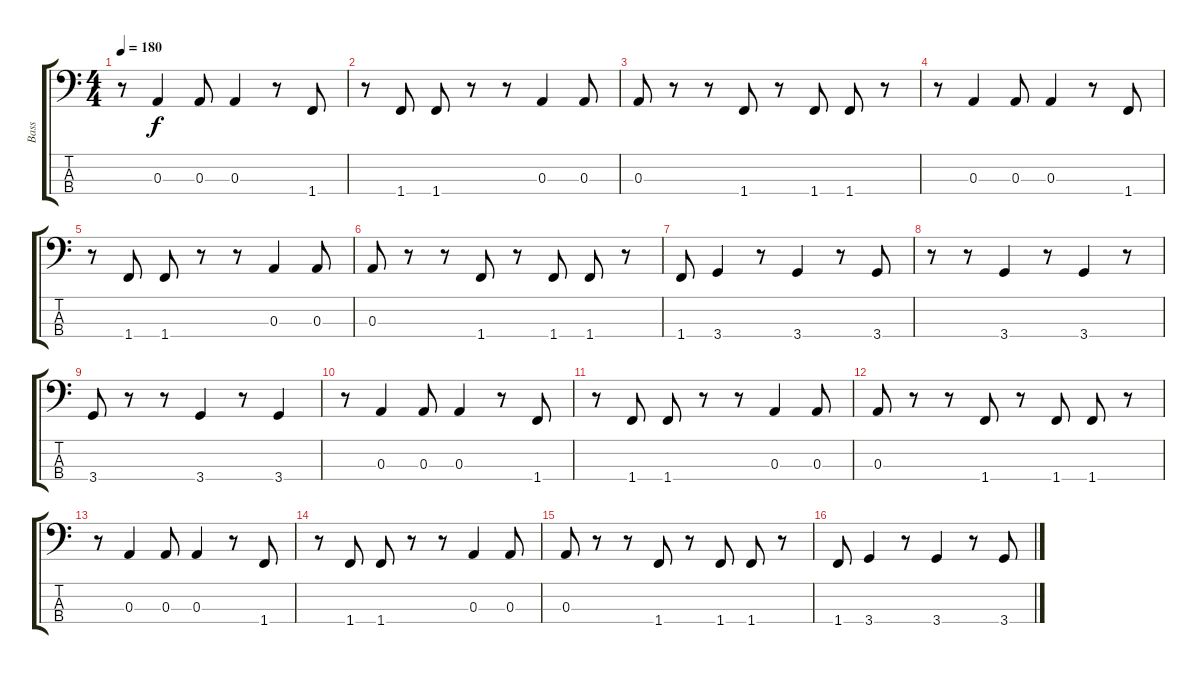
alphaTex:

\track ("Bass" "Bass") {instrument electricbassfinger}
\staff {score tabs}
\tuning (G2 D2 A1 E1) {hide}
\ts (4 4)
\tempo 180
\clef f4
\ks c
r.8{dy f} 0.3.4 0.3.8 0.3.4 r.8 1.4.8 |
r.8 1.4.8 1.4.8 r.8 r.8 0.3.4 0.3.8 |
0.3.8 r.8 r.8 1.4.8 r.8 1.4.8 1.4.8 r.8 |
r.8 0.3.4 0.3.8 0.3.4 r.8 1.4.8 |
r.8 1.4.8 1.4.8 r.8 r.8 0.3.4 0.3.8 |
0.3.8 r.8 r.8 1.4.8 r.8 1.4.8 1.4.8 r.8 |
1.4.8 3.4.4 r.8 3.4.4 r.8 3.4.8 |
r.8 r.8 3.4.4 r.8 3.4.4 r.8 |
3.4.8 r.8 r.8 3.4.4 r.8 3.4.4 |
r.8 0.3.4 0.3.8 0.3.4 r.8 1.4.8 |
r.8 1.4.8 1.4.8 r.8 r.8 0.3.4 0.3.8 |
0.3.8 r.8 r.8 1.4.8 r.8 1.4.8 1.4.8 r.8 |
r.8 0.3.4 0.3.8 0.3.4 r.8 1.4.8 |
r.8 1.4.8 1.4.8 r.8 r.8 0.3.4 0.3.8 |
0.3.8 r.8 r.8 1.4.8 r.8 1.4.8 1.4.8 r.8 |
1.4.8 3.4.4 r.8 3.4.4 r.8 3.4.8
